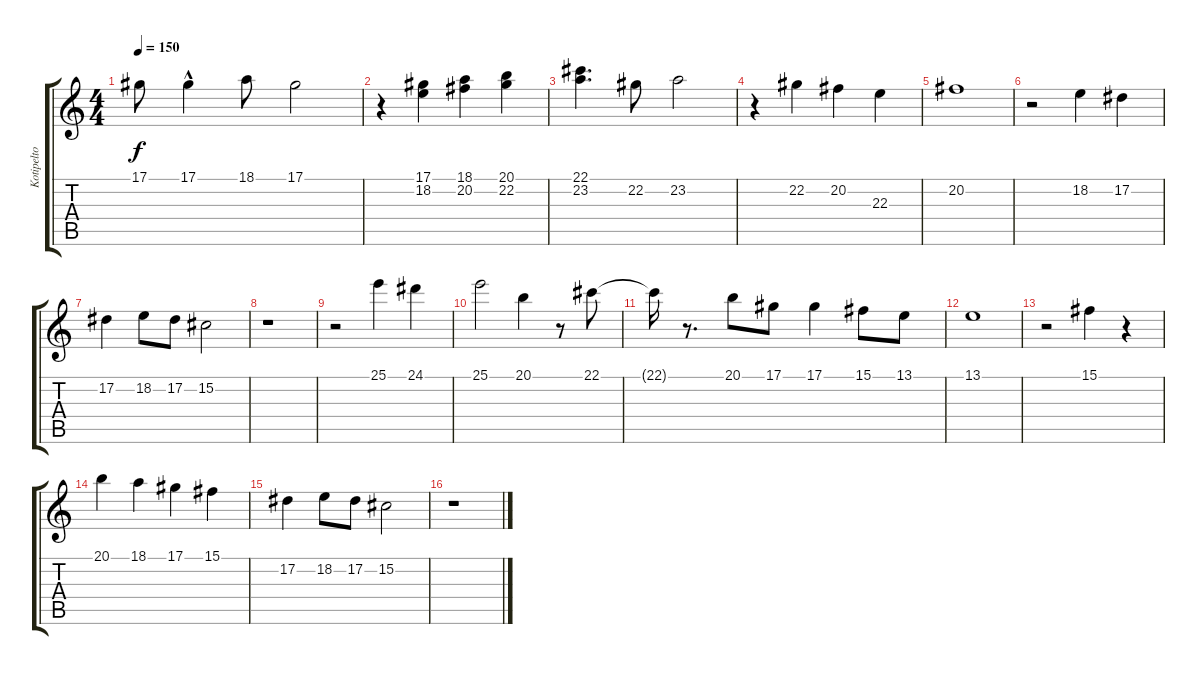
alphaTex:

\track ("Kotipelto" "Kotipelto") {instrument choiraahs}
\staff {score tabs}
\tuning (Eb4 Bb3 Gb3 Db3 Ab2 Eb2) {hide}
\ts (4 4)
\tempo 150
\clef g2
\ks c
17.1.8{dy f} 17.1{hac}.4 18.1.8 17.1.2 |
r.4 (17.1 18.2).4 (18.1 20.2).4 (20.1 22.2).4 |
(22.1 23.2).4{d} 22.2.8 23.2.2 |
r.4 22.2.4 20.2.4 22.3.4 |
20.2.1 |
r.2 18.2.4 17.2.4 |
17.2.4 18.2.8 17.2.8 15.2.2 |
r.1 |
r.2 25.1.4 24.1.4 |
25.1.2 20.1.4 r.8 22.1.8 |
22.1{t}.16 r.8{d} 20.1.8 17.1.8 17.1.4 15.1.8 13.1.8 |
13.1.1 |
r.2 15.1.4 r.4 |
20.1.4 18.1.4 17.1.4 15.1.4 |
17.2.4 18.2.8 17.2.8 15.2.2 |
r.1
